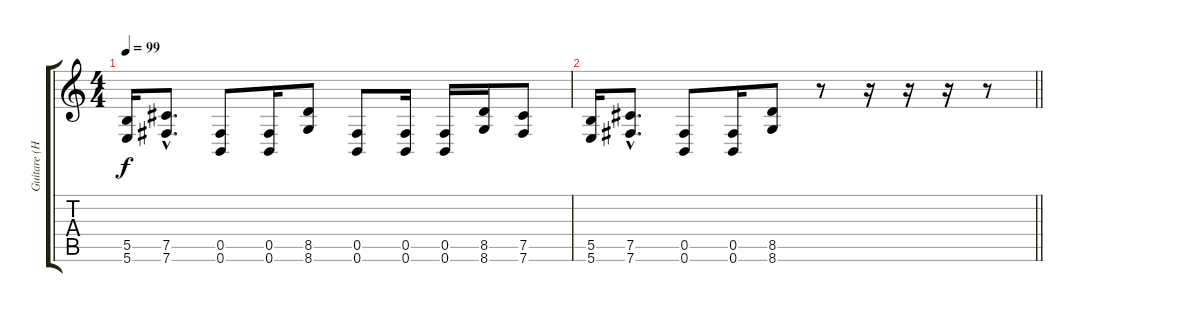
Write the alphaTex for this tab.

\track ("Guitare (Head)" "Guitare (H") {instrument distortionguitar}
\staff {score tabs}
\tuning (Db4 Ab3 E3 B2 Gb2 B1) {hide}
\ts (4 4)
\tempo 99
\clef g2
\ks c
(5.5 5.6).16{dy f} (7.5{hac} 7.6{hac}).8{d} (0.5 0.6).8 (0.5 0.6).16 (8.5 8.6).8 (0.5 0.6).8 (0.5 0.6).16 (0.5 0.6).16 (8.5 8.6).16 (7.5 7.6).8 |
\barLineRight lightlight
(5.5 5.6).16 (7.5{hac} 7.6{hac}).8{d} (0.5 0.6).8 (0.5 0.6).16 (8.5 8.6).8 r.8 r.16 r.16 r.16 r.8
